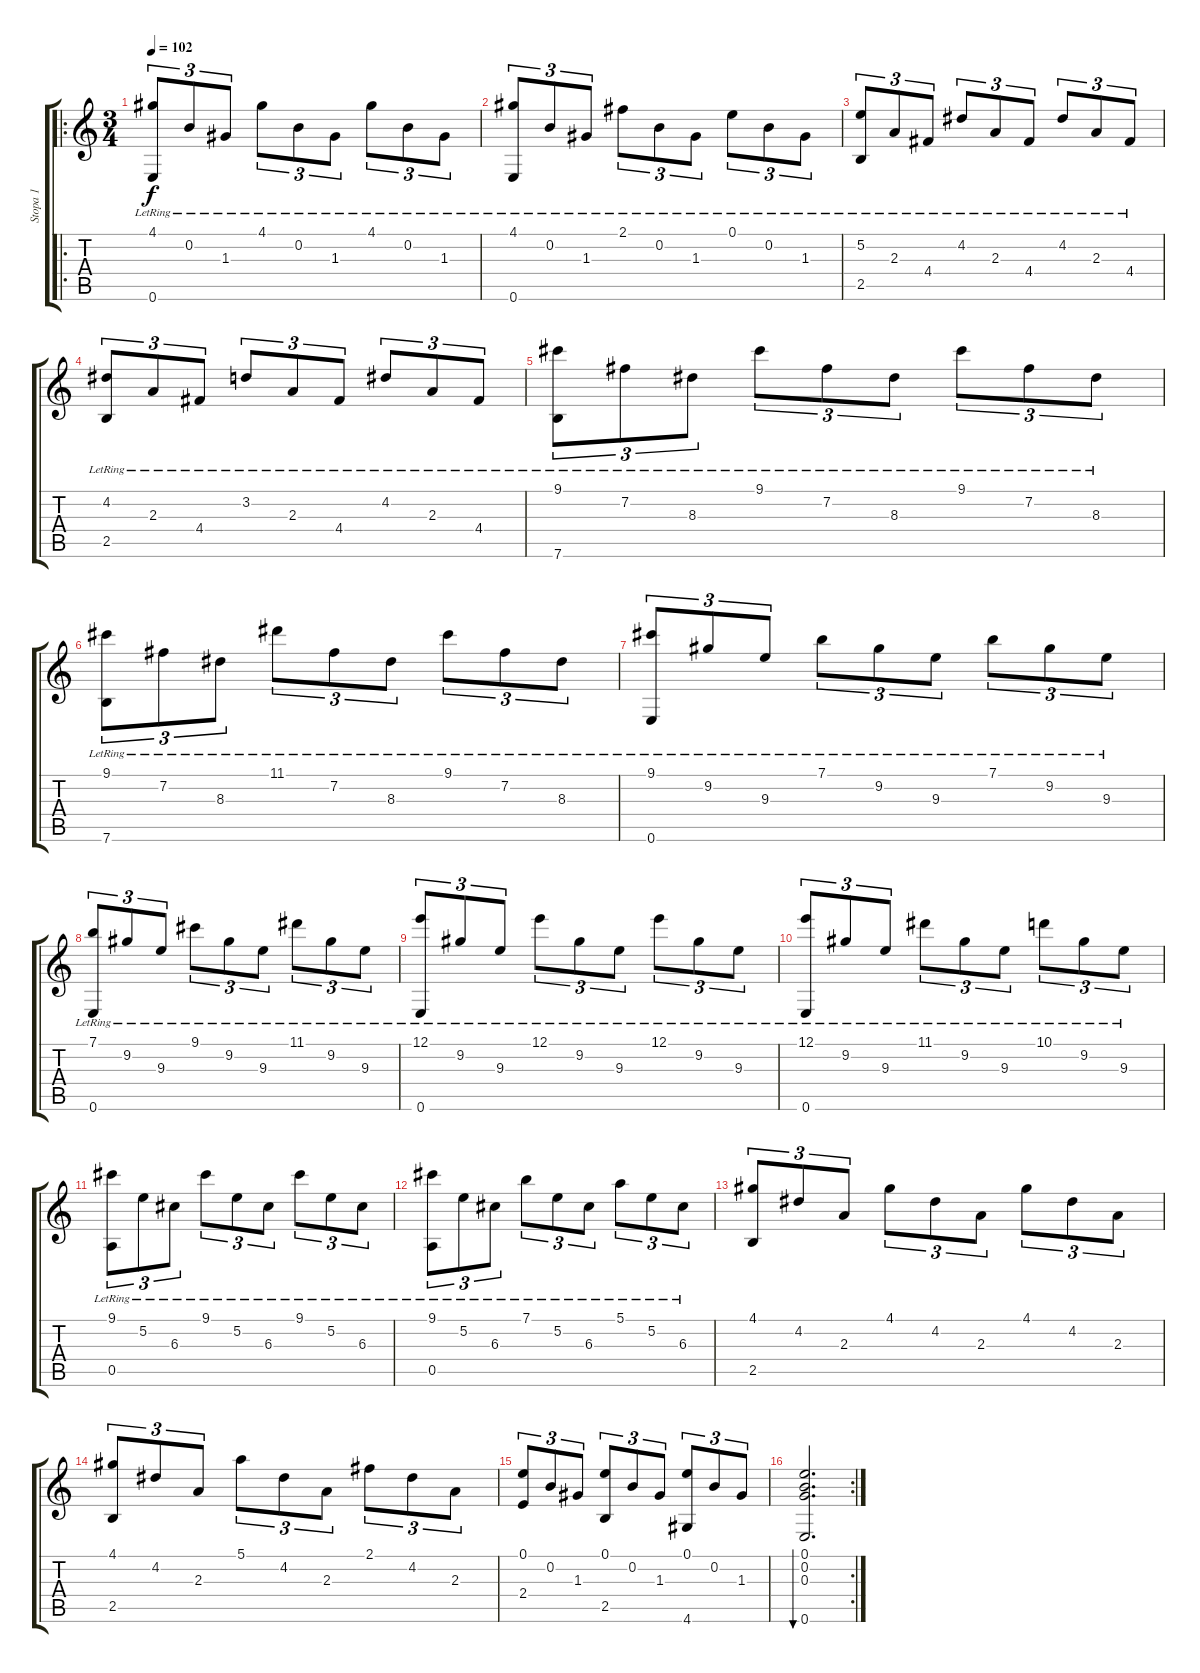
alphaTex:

\track ("Stopa 1" "Stopa 1") {instrument acousticguitarnylon}
\staff {score tabs}
\tuning (E4 B3 G3 D3 A2 E2) {hide}
\ro
\ts (3 4)
\tempo 102
\clef g2
\ks c
(4.1{lr} 0.6{lr}).8{tu (3 2) dy f} 0.2{lr}.8{tu (3 2)} 1.3{lr}.8{tu (3 2)} 4.1{lr}.8{tu (3 2)} 0.2{lr}.8{tu (3 2)} 1.3{lr}.8{tu (3 2)} 4.1{lr}.8{tu (3 2)} 0.2{lr}.8{tu (3 2)} 1.3{lr}.8{tu (3 2)} |
(4.1{lr} 0.6{lr}).8{tu (3 2)} 0.2{lr}.8{tu (3 2)} 1.3{lr}.8{tu (3 2)} 2.1{lr}.8{tu (3 2)} 0.2{lr}.8{tu (3 2)} 1.3{lr}.8{tu (3 2)} 0.1{lr}.8{tu (3 2)} 0.2{lr}.8{tu (3 2)} 1.3{lr}.8{tu (3 2)} |
(5.2{lr} 2.5{lr}).8{tu (3 2)} 2.3{lr}.8{tu (3 2)} 4.4{lr}.8{tu (3 2)} 4.2{lr}.8{tu (3 2)} 2.3{lr}.8{tu (3 2)} 4.4{lr}.8{tu (3 2)} 4.2{lr}.8{tu (3 2)} 2.3{lr}.8{tu (3 2)} 4.4{lr}.8{tu (3 2)} |
(4.2{lr} 2.5{lr}).8{tu (3 2)} 2.3{lr}.8{tu (3 2)} 4.4{lr}.8{tu (3 2)} 3.2{lr}.8{tu (3 2)} 2.3{lr}.8{tu (3 2)} 4.4{lr}.8{tu (3 2)} 4.2{lr}.8{tu (3 2)} 2.3{lr}.8{tu (3 2)} 4.4{lr}.8{tu (3 2)} |
(9.1{lr} 7.6{lr}).8{tu (3 2)} 7.2{lr}.8{tu (3 2)} 8.3{lr}.8{tu (3 2)} 9.1{lr}.8{tu (3 2)} 7.2{lr}.8{tu (3 2)} 8.3{lr}.8{tu (3 2)} 9.1{lr}.8{tu (3 2)} 7.2{lr}.8{tu (3 2)} 8.3{lr}.8{tu (3 2)} |
(9.1{lr} 7.6{lr}).8{tu (3 2)} 7.2{lr}.8{tu (3 2)} 8.3{lr}.8{tu (3 2)} 11.1{lr}.8{tu (3 2)} 7.2{lr}.8{tu (3 2)} 8.3{lr}.8{tu (3 2)} 9.1{lr}.8{tu (3 2)} 7.2{lr}.8{tu (3 2)} 8.3{lr}.8{tu (3 2)} |
(9.1{lr} 0.6{lr}).8{tu (3 2)} 9.2{lr}.8{tu (3 2)} 9.3{lr}.8{tu (3 2)} 7.1{lr}.8{tu (3 2)} 9.2{lr}.8{tu (3 2)} 9.3{lr}.8{tu (3 2)} 7.1{lr}.8{tu (3 2)} 9.2{lr}.8{tu (3 2)} 9.3{lr}.8{tu (3 2)} |
(7.1{lr} 0.6{lr}).8{tu (3 2)} 9.2{lr}.8{tu (3 2)} 9.3{lr}.8{tu (3 2)} 9.1{lr}.8{tu (3 2)} 9.2{lr}.8{tu (3 2)} 9.3{lr}.8{tu (3 2)} 11.1{lr}.8{tu (3 2)} 9.2{lr}.8{tu (3 2)} 9.3{lr}.8{tu (3 2)} |
(12.1{lr} 0.6{lr}).8{tu (3 2)} 9.2{lr}.8{tu (3 2)} 9.3{lr}.8{tu (3 2)} 12.1{lr}.8{tu (3 2)} 9.2{lr}.8{tu (3 2)} 9.3{lr}.8{tu (3 2)} 12.1{lr}.8{tu (3 2)} 9.2{lr}.8{tu (3 2)} 9.3{lr}.8{tu (3 2)} |
(12.1{lr} 0.6{lr}).8{tu (3 2)} 9.2{lr}.8{tu (3 2)} 9.3{lr}.8{tu (3 2)} 11.1{lr}.8{tu (3 2)} 9.2{lr}.8{tu (3 2)} 9.3{lr}.8{tu (3 2)} 10.1{lr}.8{tu (3 2)} 9.2{lr}.8{tu (3 2)} 9.3{lr}.8{tu (3 2)} |
(9.1{lr} 0.5{lr}).8{tu (3 2)} 5.2{lr}.8{tu (3 2)} 6.3{lr}.8{tu (3 2)} 9.1{lr}.8{tu (3 2)} 5.2{lr}.8{tu (3 2)} 6.3{lr}.8{tu (3 2)} 9.1{lr}.8{tu (3 2)} 5.2{lr}.8{tu (3 2)} 6.3{lr}.8{tu (3 2)} |
(9.1{lr} 0.5{lr}).8{tu (3 2)} 5.2{lr}.8{tu (3 2)} 6.3{lr}.8{tu (3 2)} 7.1{lr}.8{tu (3 2)} 5.2{lr}.8{tu (3 2)} 6.3{lr}.8{tu (3 2)} 5.1{lr}.8{tu (3 2)} 5.2{lr}.8{tu (3 2)} 6.3{lr}.8{tu (3 2)} |
(4.1 2.5).8{tu (3 2)} 4.2.8{tu (3 2)} 2.3.8{tu (3 2)} 4.1.8{tu (3 2)} 4.2.8{tu (3 2)} 2.3.8{tu (3 2)} 4.1.8{tu (3 2)} 4.2.8{tu (3 2)} 2.3.8{tu (3 2)} |
(4.1 2.5).8{tu (3 2)} 4.2.8{tu (3 2)} 2.3.8{tu (3 2)} 5.1.8{tu (3 2)} 4.2.8{tu (3 2)} 2.3.8{tu (3 2)} 2.1.8{tu (3 2)} 4.2.8{tu (3 2)} 2.3.8{tu (3 2)} |
(0.1 2.4).8{tu (3 2)} 0.2.8{tu (3 2)} 1.3.8{tu (3 2)} (0.1 2.5).8{tu (3 2)} 0.2.8{tu (3 2)} 1.3.8{tu (3 2)} (0.1 4.6).8{tu (3 2)} 0.2.8{tu (3 2)} 1.3.8{tu (3 2)} |
\rc 2
(0.1 0.2 0.3 0.6).2{d bu 60}
